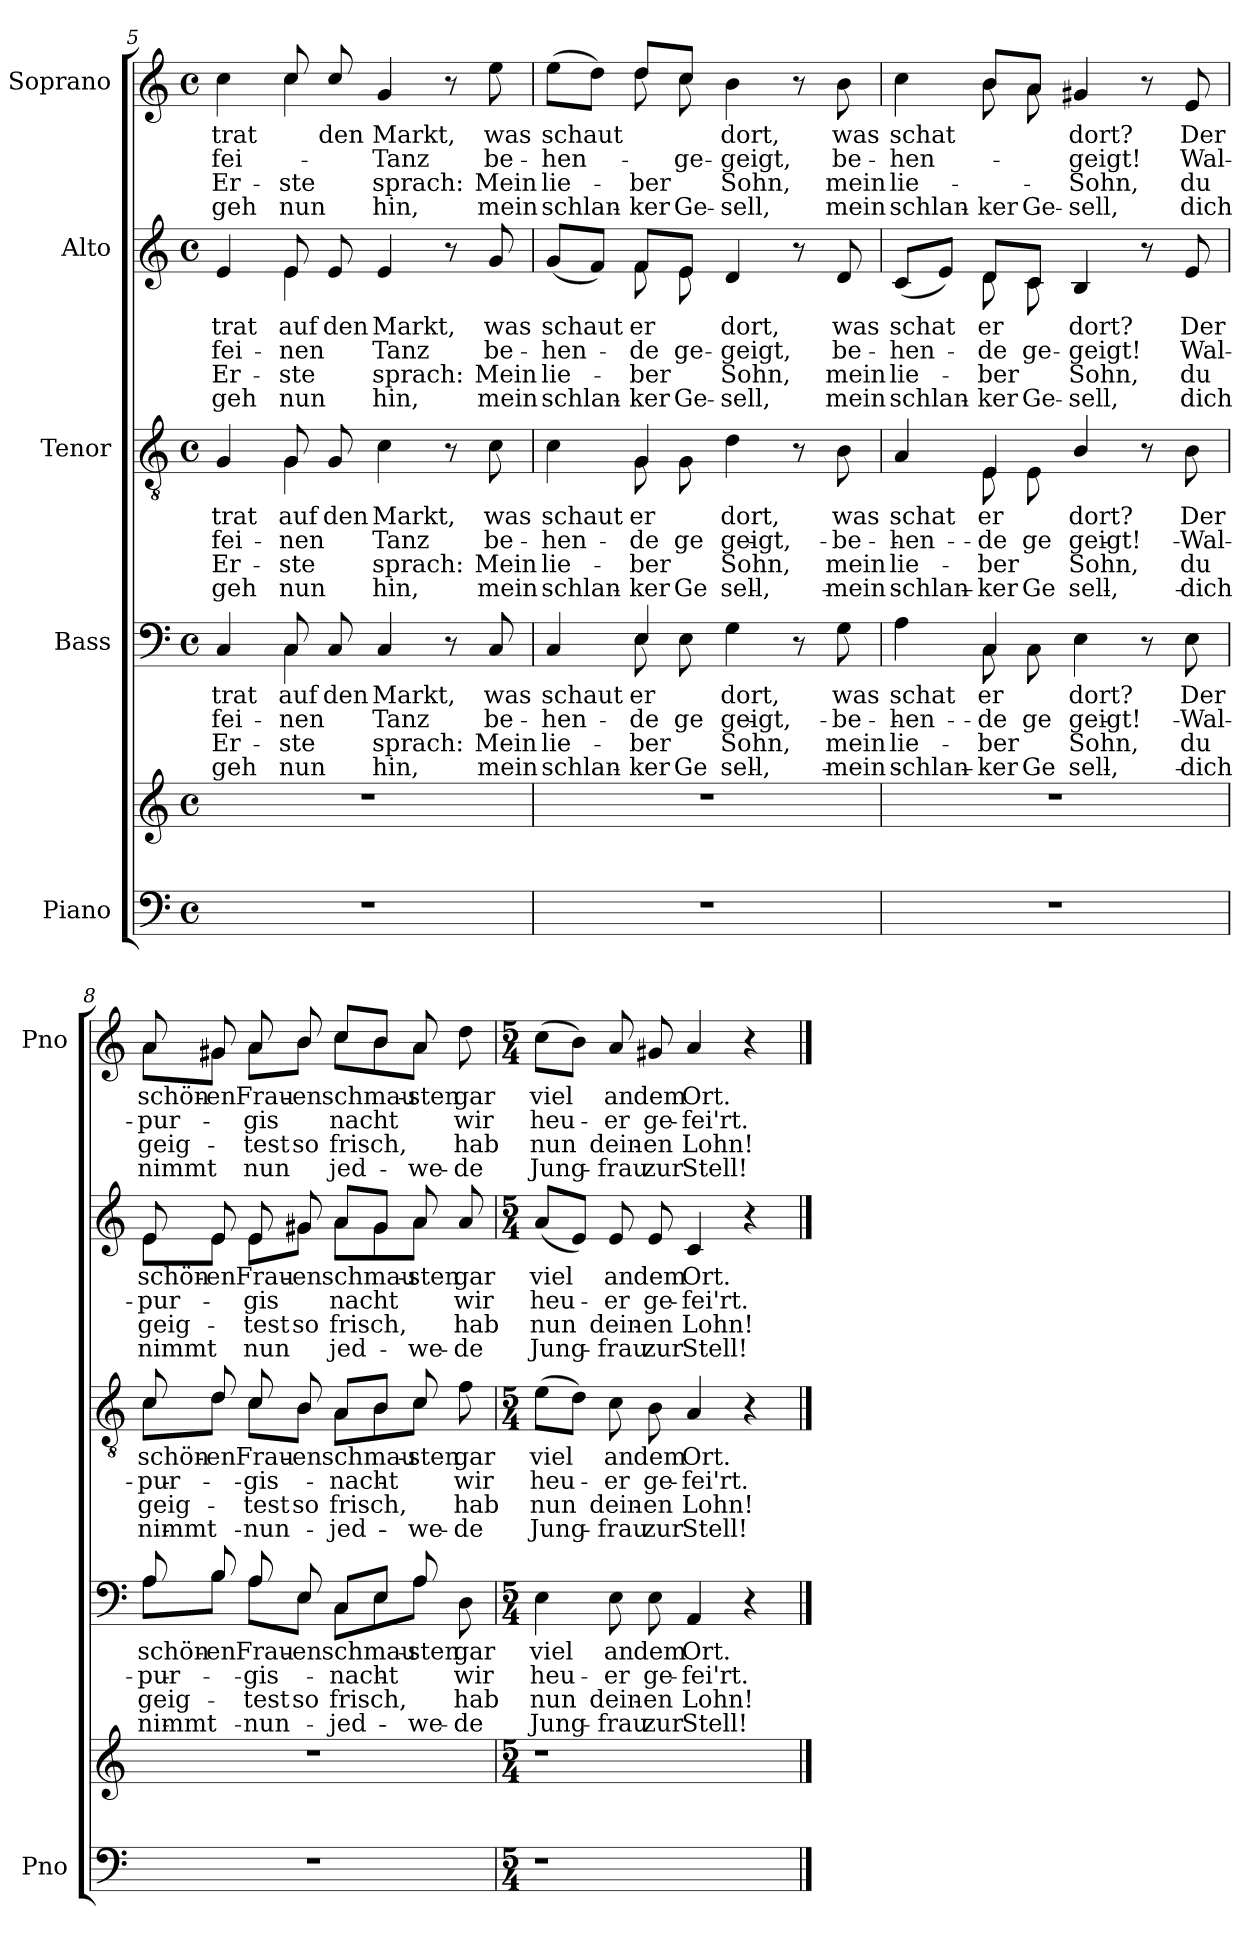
**kern	**kern	**kern	**text	**text	**text	**text	**kern	**text	**text	**text	**text	**kern	**text	**text	**text	**text	**kern	**text	**text	**text	**text
*part5	*part5	*part4	*part4	*part4	*part4	*part4	*part3	*part3	*part3	*part3	*part3	*part2	*part2	*part2	*part2	*part2	*part1	*part1	*part1	*part1	*part1
*staff6	*staff5	*staff4	*staff4	*staff4	*staff4	*staff4	*staff3	*staff3	*staff3	*staff3	*staff3	*staff2	*staff2	*staff2	*staff2	*staff2	*staff1	*staff1	*staff1	*staff1	*staff1
*I"Piano	*	*I"Bass	*	*	*	*	*I"Tenor	*	*	*	*	*I"Alto	*	*	*	*	*I"Soprano	*	*	*	*
*I'Pno	*	*	*	*	*	*	*	*	*	*	*	*	*	*	*	*	*I'Pno	*	*	*	*
*clefF4	*clefG2	*clefF4	*	*	*	*	*clefGv2	*	*	*	*	*clefG2	*	*	*	*	*clefG2	*	*	*	*
*k[]	*k[]	*k[]	*	*	*	*	*k[]	*	*	*	*	*k[]	*	*	*	*	*k[]	*	*	*	*
*a:	*a:	*a:	*	*	*	*	*a:	*	*	*	*	*a:	*	*	*	*	*a:	*	*	*	*
*M4/4	*M4/4	*M4/4	*	*	*	*	*M4/4	*	*	*	*	*M4/4	*	*	*	*	*M4/4	*	*	*	*
*met(c)	*met(c)	*met(c)	*	*	*	*	*met(c)	*	*	*	*	*met(c)	*	*	*	*	*met(c)	*	*	*	*
=5	=5	=5	=5	=5	=5	=5	=5	=5	=5	=5	=5	=5	=5	=5	=5	=5	=5	=5	=5	=5	=5
*	*	*^	*	*	*	*	*^	*	*	*	*	*^	*	*	*	*	*^	*	*	*	*
1r	1r	4C/	4ryy	trat	fei-	Er-	geh	4G/	4ryy	trat	fei-	Er-	geh	4e/	4ryy	trat	fei-	Er-	geh	4cc\	4ryy	trat	fei-	Er-	geh
.	.	8C/	4C\	auf	-nen	-ste	nun	8G/	4G\	auf	-nen	-ste	nun	8e/	4e\	auf	-nen	-ste	nun	8cc/	4cc\	.	.	-ste	nun
.	.	8C/	.	den	.	.	.	8G/	.	den	.	.	.	8e/	.	den	.	.	.	8cc/	.	den	.	.	.
.	.	4C/	2ryy	Markt,	Tanz	sprach:	hin,	4c\	2ryy	Markt,	Tanz	sprach:	hin,	4e/	2ryy	Markt,	Tanz	sprach:	hin,	4g/	2ryy	Markt,	Tanz	sprach:	hin,
.	.	8r	.	.	.	.	.	8r	.	.	.	.	.	8r	.	.	.	.	.	8r	.	.	.	.	.
.	.	8C/	.	was	be-	Mein	mein	8c\	.	was	be-	Mein	mein	8g/	.	was	be-	Mein	mein	8ee\	.	was	be-	Mein	mein
=6	=6	=6	=6	=6	=6	=6	=6	=6	=6	=6	=6	=6	=6	=6	=6	=6	=6	=6	=6	=6	=6	=6	=6	=6	=6
1r	1r	4C/	4ryy	schaut	-hen-	lie-	schlan-	4c\	4ryy	schaut	-hen-	lie-	schlan-	(8g/L	4ryy	schaut	-hen-	lie-	schlan-	(8ee\L	4ryy	schaut	-hen-	lie-	schlan-
.	.	.	.	.	.	.	.	.	.	.	.	.	.	8f/J)	.	.	.	.	.	8dd\J)	.	.	.	.	.
.	.	4E/	8E\	er	-de	-ber	-ker	4G/	8G\	er	-de	-ber	-ker	8f\	8f/L	er	-de	-ber	-ker	8dd\	8dd/L	.	.	-ber	-ker
.	.	.	8E\	.	ge-	.	Ge-	.	8G\	.	ge-	.	Ge-	8e\	8e/J	.	ge-	.	Ge-	8cc\	8cc/J	.	ge-	.	Ge-
.	.	4G\	2ryy	dort,	-geigt,	Sohn,	-sell,	4d\	2ryy	dort,	-geigt,	Sohn,	-sell,	4d/	2ryy	dort,	-geigt,	Sohn,	-sell,	4b\	2ryy	dort,	-geigt,	Sohn,	-sell,
.	.	8r	.	.	.	.	.	8r	.	.	.	.	.	8r	.	.	.	.	.	8r	.	.	.	.	.
.	.	8G\	.	was	be-	mein	mein	8B\	.	was	be-	mein	mein	8d/	.	was	be-	mein	mein	8b\	.	was	be-	mein	mein
=7	=7	=7	=7	=7	=7	=7	=7	=7	=7	=7	=7	=7	=7	=7	=7	=7	=7	=7	=7	=7	=7	=7	=7	=7	=7
1r	1r	4A\	4ryy	schat	-hen-	lie-	schlan-	4A/	4ryy	schat	-hen-	lie-	schlan-	(8c/L	4ryy	schat	-hen-	lie-	schlan-	4cc\	4ryy	schat	-hen-	lie-	schlan-
.	.	.	.	.	.	.	.	.	.	.	.	.	.	8e/J)	.	.	.	.	.	.	.	.	.	.	.
.	.	4C/	8C\	er	-de	-ber	-ker	4E/	8E\	er	-de	-ber	-ker	8d/L	8d\	er	-de	-ber	-ker	8b\	8b/L	.	.	.	-ker
.	.	.	8C\	.	ge-	.	Ge-	.	8E\	.	ge-	.	Ge-	8c/J	8c\	.	ge-	.	Ge-	8a\	8a/J	.	.	.	Ge-
.	.	4E\	2ryy	dort?	-geigt!	Sohn,	-sell,	4B/	2ryy	dort?	-geigt!	Sohn,	-sell,	4B/	2ryy	dort?	-geigt!	Sohn,	-sell,	4g#X/	2ryy	dort?	-geigt!	Sohn,	-sell,
.	.	8r	.	.	.	.	.	8r	.	.	.	.	.	8r	.	.	.	.	.	8r	.	.	.	.	.
.	.	8E\	.	Der	Wal-	du	dich	8B\	.	Der	Wal-	du	dich	8e/	.	Der	Wal-	du	dich	8e/	.	Der	Wal-	du	dich
!!LO:PB:g=z	!!
=8	=8	=8	=8	=8	=8	=8	=8	=8	=8	=8	=8	=8	=8	=8	=8	=8	=8	=8	=8	=8	=8	=8	=8	=8	=8
1r	1r	8A/	8A\L	schön-	-pur-	geig-	nimmt	8c/	8c\L	schön-	-pur-	geig-	nimmt	8e/	8e\L	schön-	-pur-	geig-	nimmt	8a/	8a\L	schön-	-pur-	geig-	nimmt
.	.	8B/	8B\J	-en	.	.	.	8d/	8d\J	-en	.	.	.	8e/	8e\J	-en	.	.	.	8g#X/	8g#\J	-en	.	.	.
.	.	8A/	8A\L	Frau-	-gis	-test	nun	8c/	8c\L	Frau-	-gis	-test	nun	8e/	8e\L	Frau-	-gis	-test	nun	8a/	8a\L	Frau-	-gis	-test	nun
.	.	8E/	8E\J	-en	.	so	.	8B/	8B\J	-en	.	so	.	8g#X/	8g#\J	-en	.	so	.	8b/	8b\J	-en	.	so	.
.	.	8C/L	8C\L	schmau-	nacht	frisch,	jed-	8A/L	8A\L	schmau-	nacht	frisch,	jed-	8a/L	8a\L	schmau-	nacht	frisch,	jed-	8cc/L	8cc\L	schmau-	nacht	frisch,	jed-
.	.	8E/J	8E\	.	.	.	.	8B/J	8B\	.	.	.	.	8g#/J	8g#\	.	.	.	.	8b/J	8b\	.	.	.	.
.	.	8A/	8A\J	-sten	.	.	-we-	8c/	8c\J	-sten	.	.	-we-	8a/	8a\J	-sten	.	.	-we-	8a/	8a\J	-sten	.	.	-we-
.	.	8D\	8ryy	gar	wir	hab	-de	8f\	8ryy	gar	wir	hab	-de	8a/	8ryy	gar	wir	hab	-de	8dd\	8ryy	gar	wir	hab	-de
*	*	*v	*v	*	*	*	*	*	*	*	*	*	*	*v	*v	*	*	*	*	*v	*v	*	*	*	*
*	*	*	*	*	*	*	*v	*v	*	*	*	*	*	*	*	*	*	*	*	*	*	*
=9	=9	=9	=9	=9	=9	=9	=9	=9	=9	=9	=9	=9	=9	=9	=9	=9	=9	=9	=9	=9	=9
*M5/4	*M5/4	*M5/4	*	*	*	*	*M5/4	*	*	*	*	*M5/4	*	*	*	*	*M5/4	*	*	*	*
1r	1r	4E\	viel	heu-	nun	Jung-	(8e\L	viel	heu-	nun	Jung-	(8a/L	viel	heu-	nun	Jung-	(8cc\L	viel	heu-	nun	Jung-
.	.	.	.	.	.	.	8d\J)	.	.	.	.	8e/J)	.	.	.	.	8b\J)	.	.	.	.
.	.	8E\	an	-er	dein-	-frau	8c\	an	-er	dein-	-frau	8e/	an	-er	dein-	-frau	8a/	an	-er	dein-	-frau
.	.	8E\	dem	ge-	-en	zur	8B\	dem	ge-	-en	zur	8e/	dem	ge-	-en	zur	8g#X/	dem	ge-	-en	zur
.	.	4AA/	Ort.	-fei'rt.	Lohn!	Stell!	4A/	Ort.	-fei'rt.	Lohn!	Stell!	4c/	Ort.	-fei'rt.	Lohn!	Stell!	4a/	Ort.	-fei'rt.	Lohn!	Stell!
.	.	4r	.	.	.	.	4r	.	.	.	.	4r	.	.	.	.	4r	.	.	.	.
==	==	==	==	==	==	==	==	==	==	==	==	==	==	==	==	==	==	==	==	==	==
*-	*-	*-	*-	*-	*-	*-	*-	*-	*-	*-	*-	*-	*-	*-	*-	*-	*-	*-	*-	*-	*-
